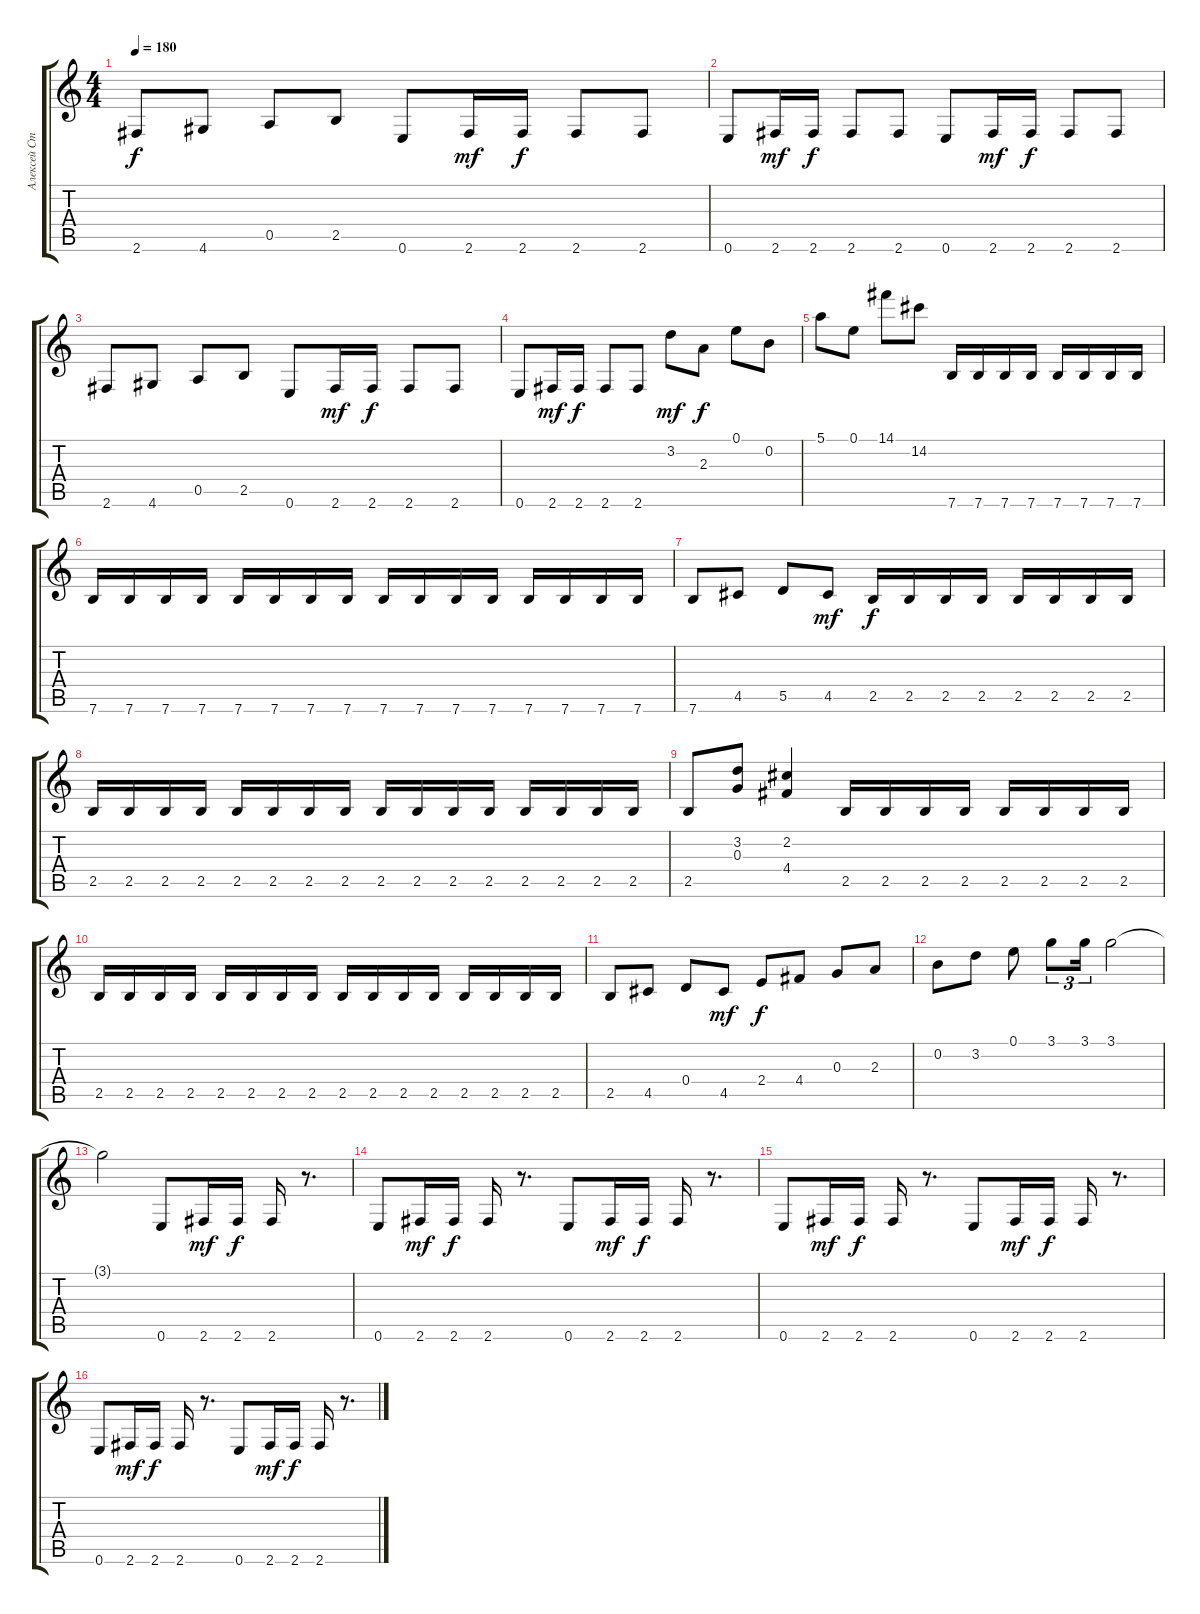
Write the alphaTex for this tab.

\track ("Алексей Страйк" "Алексей Ст") {instrument distortionguitar}
\staff {score tabs}
\tuning (E4 B3 G3 D3 A2 E2) {hide}
\ts (4 4)
\tempo 180
\clef g2
\ks c
2.6.8{dy f} 4.6.8 0.5.8 2.5.8 0.6.8 2.6.16{dy mf} 2.6.16{dy f} 2.6.8 2.6.8 |
0.6.8 2.6.16{dy mf} 2.6.16{dy f} 2.6.8 2.6.8 0.6.8 2.6.16{dy mf} 2.6.16{dy f} 2.6.8 2.6.8 |
2.6.8 4.6.8 0.5.8 2.5.8 0.6.8 2.6.16{dy mf} 2.6.16{dy f} 2.6.8 2.6.8 |
0.6.8 2.6.16{dy mf} 2.6.16{dy f} 2.6.8 2.6.8 3.2.8{dy mf} 2.3.8{dy f} 0.1.8 0.2.8 |
5.1.8 0.1.8 14.1.8 14.2.8 7.6.16 7.6.16 7.6.16 7.6.16 7.6.16 7.6.16 7.6.16 7.6.16 |
7.6.16 7.6.16 7.6.16 7.6.16 7.6.16 7.6.16 7.6.16 7.6.16 7.6.16 7.6.16 7.6.16 7.6.16 7.6.16 7.6.16 7.6.16 7.6.16 |
7.6.8 4.5.8 5.5.8 4.5.8{dy mf} 2.5.16{dy f} 2.5.16 2.5.16 2.5.16 2.5.16 2.5.16 2.5.16 2.5.16 |
2.5.16 2.5.16 2.5.16 2.5.16 2.5.16 2.5.16 2.5.16 2.5.16 2.5.16 2.5.16 2.5.16 2.5.16 2.5.16 2.5.16 2.5.16 2.5.16 |
2.5.8 (3.2 0.3).8 (2.2 4.4).4 2.5.16 2.5.16 2.5.16 2.5.16 2.5.16 2.5.16 2.5.16 2.5.16 |
2.5.16 2.5.16 2.5.16 2.5.16 2.5.16 2.5.16 2.5.16 2.5.16 2.5.16 2.5.16 2.5.16 2.5.16 2.5.16 2.5.16 2.5.16 2.5.16 |
2.5.8 4.5.8 0.4.8 4.5.8{dy mf} 2.4.8{dy f} 4.4.8 0.3.8 2.3.8 |
0.2.8 3.2.8 0.1.8 3.1.8{tu (3 2)} 3.1.16{tu (3 2)} 3.1.2 |
3.1{t}.2 0.6.8 2.6.16{dy mf} 2.6.16{dy f} 2.6.16 r.8{d} |
0.6.8 2.6.16{dy mf} 2.6.16{dy f} 2.6.16 r.8{d} 0.6.8 2.6.16{dy mf} 2.6.16{dy f} 2.6.16 r.8{d} |
0.6.8 2.6.16{dy mf} 2.6.16{dy f} 2.6.16 r.8{d} 0.6.8 2.6.16{dy mf} 2.6.16{dy f} 2.6.16 r.8{d} |
0.6.8 2.6.16{dy mf} 2.6.16{dy f} 2.6.16 r.8{d} 0.6.8 2.6.16{dy mf} 2.6.16{dy f} 2.6.16 r.8{d}
